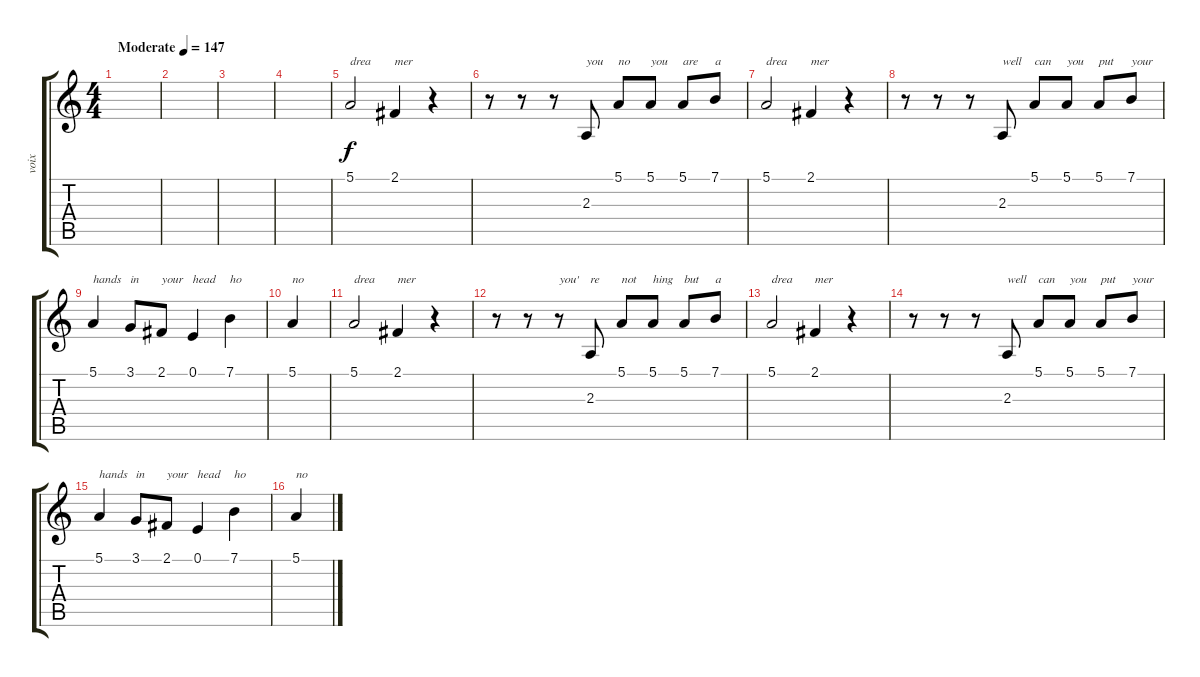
\track ("voix" "voix") {instrument piccolo}
\staff {score tabs}
\tuning (E4 B3 G3 D3 A2 E2) {hide}
\ts (4 4)
\tempo (147 "Moderate")
\clef g2
\ks c
|
|
|
|
5.1.2{txt "drea"} 2.1.4{txt "mer"} r.4 |
r.8 r.8 r.8 2.3.8{txt "you"} 5.1.8{txt "no"} 5.1.8{txt "you"} 5.1.8{txt "are"} 7.1.8{txt "a"} |
5.1.2{txt "drea"} 2.1.4{txt "mer"} r.4 |
r.8 r.8 r.8 2.3.8{txt "well"} 5.1.8{txt "can"} 5.1.8{txt "you"} 5.1.8{txt "put"} 7.1.8{txt "your"} |
5.1.4{txt "hands"} 3.1.8{txt "in"} 2.1.8{txt "your"} 0.1.4{txt "head"} 7.1.4{txt "ho"} |
5.1.4{txt "no"} |
5.1.2{txt "drea"} 2.1.4{txt "mer"} r.4 |
r.8 r.8 r.8{txt "you'"} 2.3.8{txt "re"} 5.1.8{txt "not"} 5.1.8{txt "hing"} 5.1.8{txt "but"} 7.1.8{txt "a"} |
5.1.2{txt "drea"} 2.1.4{txt "mer"} r.4 |
r.8 r.8 r.8 2.3.8{txt "well"} 5.1.8{txt "can"} 5.1.8{txt "you"} 5.1.8{txt "put"} 7.1.8{txt "your"} |
5.1.4{txt "hands"} 3.1.8{txt "in"} 2.1.8{txt "your"} 0.1.4{txt "head"} 7.1.4{txt "ho"} |
5.1.4{txt "no"}
